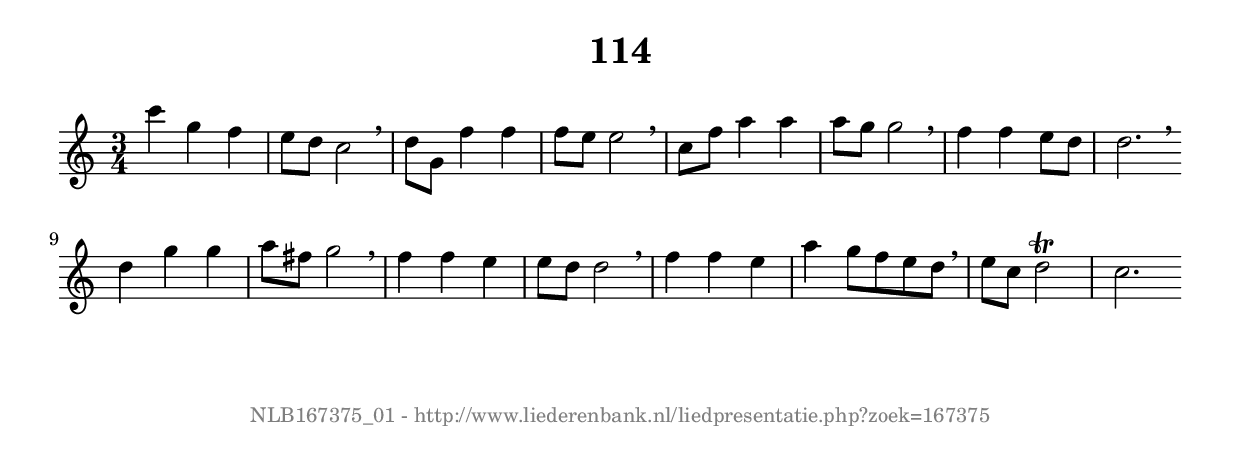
%
% produced by wce2krn 1.64 (7 June 2014)
%
\version"2.16"
#(append! paper-alist '(("long" . (cons (* 210 mm) (* 2000 mm)))))
#(set-default-paper-size "long")
sb = {\breathe}
mBreak = {\breathe }
bBreak = {\breathe }
x = {\once\override NoteHead #'style = #'cross }
gl=\glissando
itime={\override Staff.TimeSignature #'stencil = ##f }
ficta = {\once\set suggestAccidentals = ##t}
fine = {\once\override Score.RehearsalMark #'self-alignment-X = #1 \mark \markup {\italic{Fine}}}
dc = {\once\override Score.RehearsalMark #'self-alignment-X = #1 \mark \markup {\italic{D.C.}}}
dcf = {\once\override Score.RehearsalMark #'self-alignment-X = #1 \mark \markup {\italic{D.C. al Fine}}}
dcc = {\once\override Score.RehearsalMark #'self-alignment-X = #1 \mark \markup {\italic{D.C. al Coda}}}
ds = {\once\override Score.RehearsalMark #'self-alignment-X = #1 \mark \markup {\italic{D.S.}}}
dsf = {\once\override Score.RehearsalMark #'self-alignment-X = #1 \mark \markup {\italic{D.S. al Fine}}}
dsc = {\once\override Score.RehearsalMark #'self-alignment-X = #1 \mark \markup {\italic{D.S. al Coda}}}
pv = {\set Score.repeatCommands = #'((volta "1"))}
sv = {\set Score.repeatCommands = #'((volta "2"))}
tv = {\set Score.repeatCommands = #'((volta "3"))}
qv = {\set Score.repeatCommands = #'((volta "4"))}
xv = {\set Score.repeatCommands = #'((volta #f))}
\header{ tagline = ""
title = "114"
}
\score {{
\key c \major
\relative g'
{
\set melismaBusyProperties = #'()
\time 3/4
\tempo 4=120
\override Score.MetronomeMark #'transparent = ##t
\override Score.RehearsalMark #'break-visibility = #(vector #t #t #f)
c'4 g f e8 d c2 \sb d8 g, f'4 f f8 e e2 \sb c8 f a4 a a8 g g2 \sb f4 f e8 d d2. \bar ":|:" \bBreak
d4 g g a8 fis g2 \sb f4 f e e8 d d2 \sb f4 f e a g8 f e d \sb e c d2^\trill c2. \bar ":|"
 }}
 \midi { }
 \layout {
            indent = 0.0\cm
}
}
\markup { \vspace #0 } \markup { \with-color #grey \fill-line { \center-column { \smaller "NLB167375_01 - http://www.liederenbank.nl/liedpresentatie.php?zoek=167375" } } }
